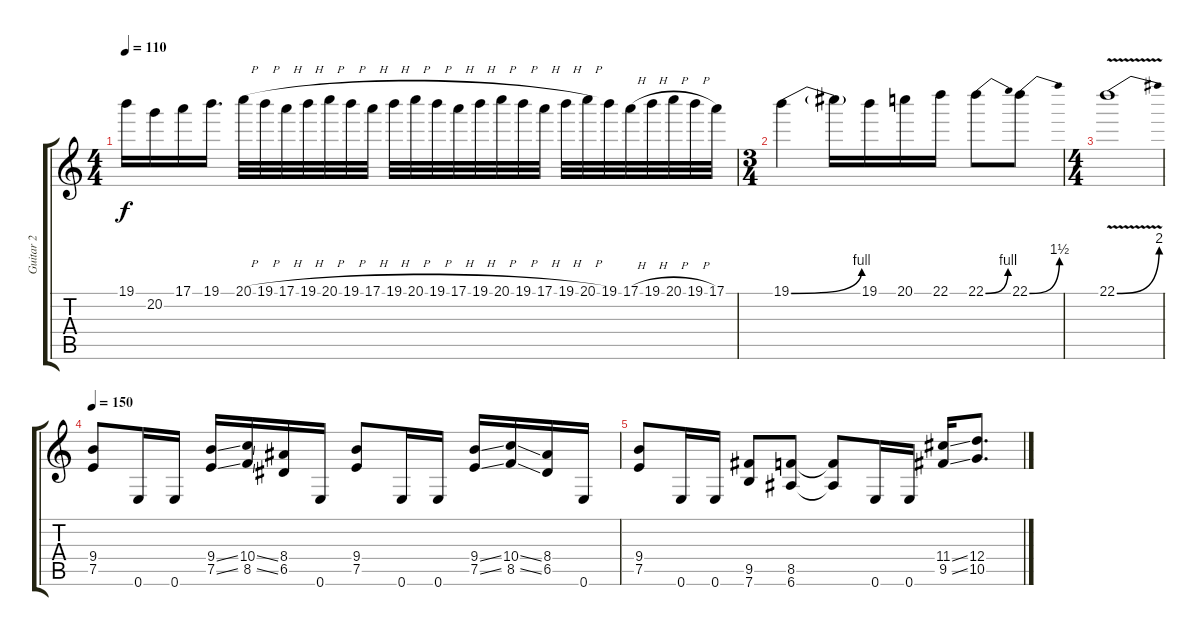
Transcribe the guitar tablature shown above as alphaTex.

\track ("Guitar 2" "Guitar 2") {instrument overdrivenguitar}
\staff {score tabs}
\tuning (E4 B3 G3 D3 A2 E2) {hide}
\ts (4 4)
\tempo 110
\clef g2
\ks c
19.1.16{dy f} 20.2.16 17.1.16 19.1.16{d} 20.1{h}.32 19.1{h}.32 17.1{h}.32 19.1{h}.32 20.1{h}.32 19.1{h}.32 17.1{h}.32 19.1{h}.32 20.1{h}.32 19.1{h}.32 17.1{h}.32 19.1{h}.32 20.1{h}.32 19.1{h}.32 17.1{h}.32 19.1{h}.32 20.1{h}.32 19.1.32 17.1{h}.32 19.1{h}.32 20.1{h}.32 19.1{h}.32 17.1.32 |
\ts (3 4)
19.1{be (bend 0 0 60 4)}.4 19.1{t}.16 19.1.16 20.1.16 22.1.16 22.1{be (bend 0 0 60 4)}.8 22.1{be (bend 0 0 60 6)}.8 |
\ts (4 4)
22.1{be (bend 0 0 60 8) v}.1 |
\tempo 150
(9.4 7.5).8 0.6.16 0.6.16 (9.4{ss} 7.5{ss}).16 (10.4{ss} 8.5{ss}).16 (8.4 6.5).16 0.6.16 (9.4 7.5).8 0.6.16 0.6.16 (9.4{ss} 7.5{ss}).16 (10.4{ss} 8.5{ss}).16 (8.4 6.5).16 0.6.16 |
(9.4 7.5).8 0.6.16 0.6.16 (9.5 7.6).8 (8.5 6.6).8 (8.5{t} 6.6{t}).8 0.6.16 0.6.16 (11.4{ss} 9.5{ss}).16 (12.4 10.5).8{d}
